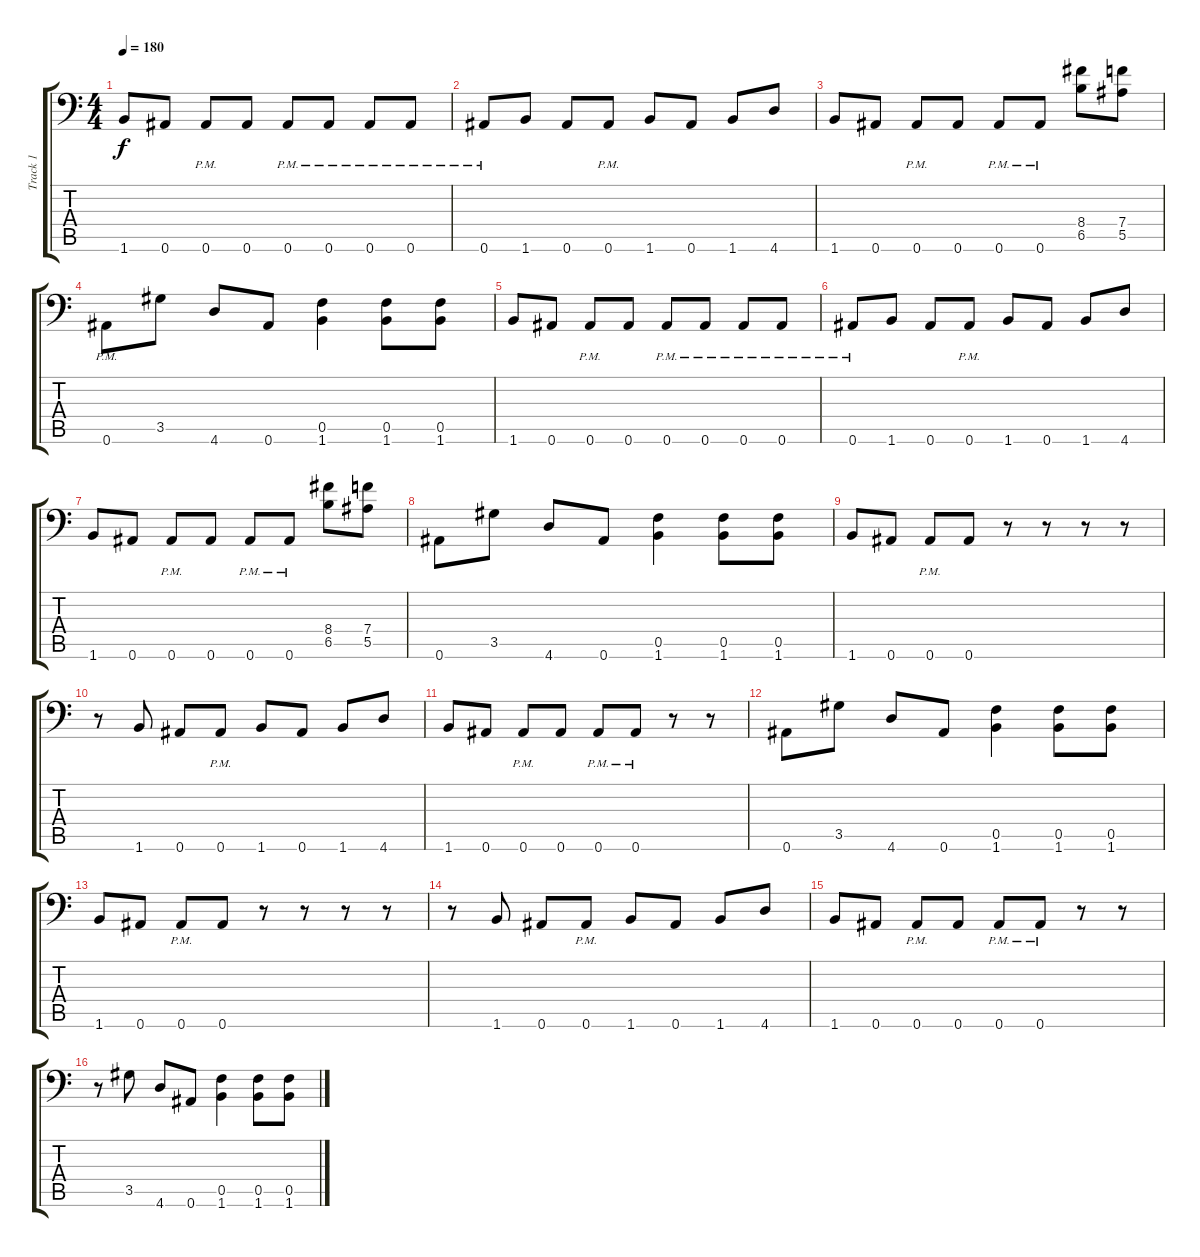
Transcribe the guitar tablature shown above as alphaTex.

\track ("Track 1" "Track 1") {instrument distortionguitar}
\staff {score tabs}
\tuning (C4 G3 Eb3 Bb2 F2 Bb1) {hide}
\ts (4 4)
\tempo 180
\clef f4
\ks c
1.6.8{dy f} 0.6.8 0.6{pm}.8 0.6.8 0.6{pm}.8 0.6{pm}.8 0.6{pm}.8 0.6{pm}.8 |
0.6{pm}.8 1.6.8 0.6.8 0.6{pm}.8 1.6.8 0.6.8 1.6.8 4.6.8 |
1.6.8 0.6.8 0.6{pm}.8 0.6.8 0.6{pm}.8 0.6{pm}.8 (8.4 6.5).8 (7.4 5.5).8 |
0.6{pm}.8 3.5.8 4.6.8 0.6.8 (0.5 1.6).4 (0.5 1.6).8 (0.5 1.6).8 |
1.6.8 0.6.8 0.6{pm}.8 0.6.8 0.6{pm}.8 0.6{pm}.8 0.6{pm}.8 0.6{pm}.8 |
0.6{pm}.8 1.6.8 0.6.8 0.6{pm}.8 1.6.8 0.6.8 1.6.8 4.6.8 |
1.6.8 0.6.8 0.6{pm}.8 0.6.8 0.6{pm}.8 0.6{pm}.8 (8.4 6.5).8 (7.4 5.5).8 |
0.6.8 3.5.8 4.6.8 0.6.8 (0.5 1.6).4 (0.5 1.6).8 (0.5 1.6).8 |
1.6.8 0.6.8 0.6{pm}.8 0.6.8 r.8 r.8 r.8 r.8 |
r.8 1.6.8 0.6.8 0.6{pm}.8 1.6.8 0.6.8 1.6.8 4.6.8 |
1.6.8 0.6.8 0.6{pm}.8 0.6.8 0.6{pm}.8 0.6{pm}.8 r.8 r.8 |
0.6.8 3.5.8 4.6.8 0.6.8 (0.5 1.6).4 (0.5 1.6).8 (0.5 1.6).8 |
1.6.8 0.6.8 0.6{pm}.8 0.6.8 r.8 r.8 r.8 r.8 |
r.8 1.6.8 0.6.8 0.6{pm}.8 1.6.8 0.6.8 1.6.8 4.6.8 |
1.6.8 0.6.8 0.6{pm}.8 0.6.8 0.6{pm}.8 0.6{pm}.8 r.8 r.8 |
r.8 3.5.8 4.6.8 0.6.8 (0.5 1.6).4 (0.5 1.6).8 (0.5 1.6).8
